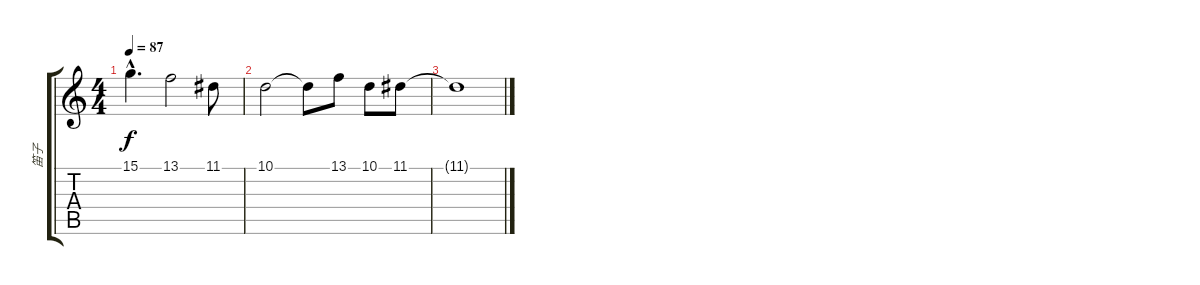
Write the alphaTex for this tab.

\track ("笛子" "笛子") {instrument flute}
\staff {score tabs}
\tuning (E4 B3 G3 D3 A2 E2) {hide}
\ts (4 4)
\tempo 87
\clef g2
\ks c
15.1{hac}.4{d dy f} 13.1.2 11.1.8 |
10.1.2 10.1{t}.8 13.1.8 10.1.8 11.1.8 |
11.1{t}.1
